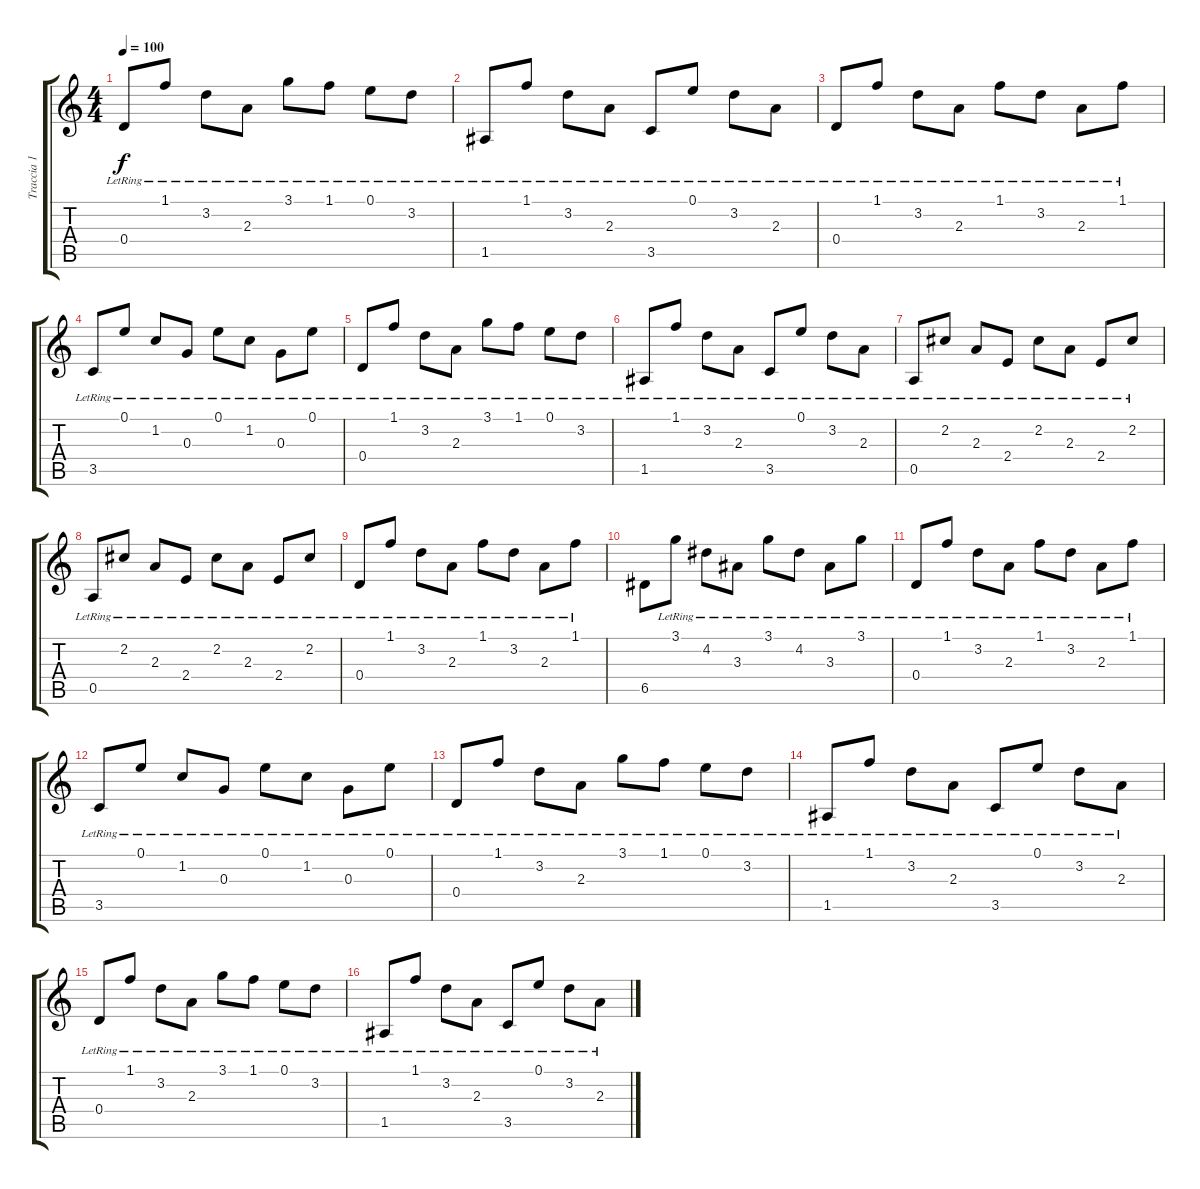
\track ("Traccia 1" "Traccia 1") {instrument acousticguitarsteel}
\staff {score tabs}
\tuning (E4 B3 G3 D3 A2 E2) {hide}
\ts (4 4)
\tempo 100
\clef g2
\ks c
0.4{lr}.8{dy f} 1.1{lr}.8 3.2{lr}.8 2.3{lr}.8 3.1{lr}.8 1.1{lr}.8 0.1{lr}.8 3.2{lr}.8 |
1.5{lr}.8 1.1{lr}.8 3.2{lr}.8 2.3{lr}.8 3.5{lr}.8 0.1{lr}.8 3.2{lr}.8 2.3{lr}.8 |
0.4{lr}.8 1.1{lr}.8 3.2{lr}.8 2.3{lr}.8 1.1{lr}.8 3.2{lr}.8 2.3{lr}.8 1.1{lr}.8 |
3.5{lr}.8 0.1{lr}.8 1.2{lr}.8 0.3{lr}.8 0.1{lr}.8 1.2{lr}.8 0.3{lr}.8 0.1{lr}.8 |
0.4{lr}.8 1.1{lr}.8 3.2{lr}.8 2.3{lr}.8 3.1{lr}.8 1.1{lr}.8 0.1{lr}.8 3.2{lr}.8 |
1.5{lr}.8 1.1{lr}.8 3.2{lr}.8 2.3{lr}.8 3.5{lr}.8 0.1{lr}.8 3.2{lr}.8 2.3{lr}.8 |
0.5{lr}.8 2.2{lr}.8 2.3{lr}.8 2.4{lr}.8 2.2{lr}.8 2.3{lr}.8 2.4{lr}.8 2.2{lr}.8 |
0.5{lr}.8 2.2{lr}.8 2.3{lr}.8 2.4{lr}.8 2.2{lr}.8 2.3{lr}.8 2.4{lr}.8 2.2{lr}.8 |
0.4{lr}.8 1.1{lr}.8 3.2{lr}.8 2.3{lr}.8 1.1{lr}.8 3.2{lr}.8 2.3{lr}.8 1.1{lr}.8 |
6.5.8 3.1{lr}.8 4.2{lr}.8 3.3{lr}.8 3.1{lr}.8 4.2{lr}.8 3.3{lr}.8 3.1{lr}.8 |
0.4{lr}.8 1.1{lr}.8 3.2{lr}.8 2.3{lr}.8 1.1{lr}.8 3.2{lr}.8 2.3{lr}.8 1.1{lr}.8 |
3.5{lr}.8 0.1{lr}.8 1.2{lr}.8 0.3{lr}.8 0.1{lr}.8 1.2{lr}.8 0.3{lr}.8 0.1{lr}.8 |
0.4{lr}.8 1.1{lr}.8 3.2{lr}.8 2.3{lr}.8 3.1{lr}.8 1.1{lr}.8 0.1{lr}.8 3.2{lr}.8 |
1.5{lr}.8 1.1{lr}.8 3.2{lr}.8 2.3{lr}.8 3.5{lr}.8 0.1{lr}.8 3.2{lr}.8 2.3{lr}.8 |
0.4{lr}.8 1.1{lr}.8 3.2{lr}.8 2.3{lr}.8 3.1{lr}.8 1.1{lr}.8 0.1{lr}.8 3.2{lr}.8 |
1.5{lr}.8 1.1{lr}.8 3.2{lr}.8 2.3{lr}.8 3.5{lr}.8 0.1{lr}.8 3.2{lr}.8 2.3{lr}.8
